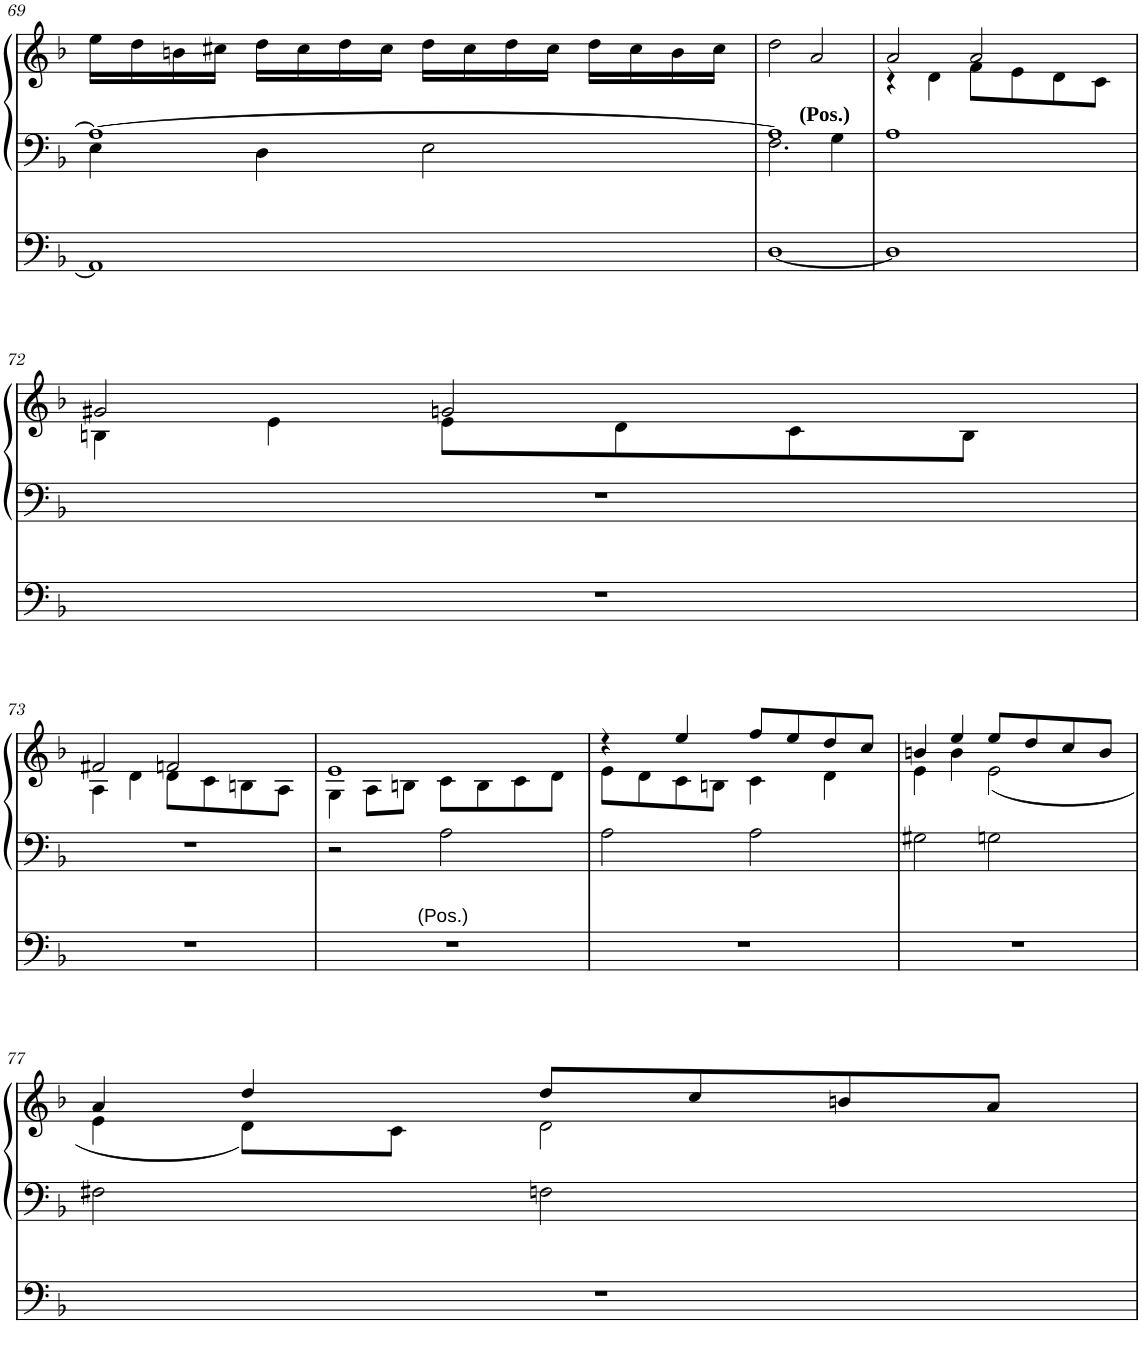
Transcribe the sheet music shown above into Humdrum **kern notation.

**kern	**kern	**kern
*part2	*part1	*part1
*staff3	*staff2	*staff1
*I"Pedal	*I"linke Hand	*
!!LO:PB:g=z
*clefF4	*clefF4	*clefG2
*k[b-]	*k[b-]	*k[b-]
*M4/4	*M4/4	*M4/4
=69	=69	=69
*	*^	*
1AA]	1A_	4E\	16ee\LL
.	.	.	16dd\
.	.	.	16bn\
.	.	.	16cc#X\JJ
.	.	4D\	16dd\LL
.	.	.	16cc#\
.	.	.	16dd\
.	.	.	16cc#\JJ
.	.	2E\	16dd\LL
.	.	.	16cc#\
.	.	.	16dd\
.	.	.	16cc#\JJ
.	.	.	16dd\LL
.	.	.	16cc#\
.	.	.	16b\
.	.	.	16cc#\JJ
=70	=70	=70	=70
[1D	1A]	2.F\	2dd\
!	!	!	!LO:TX:b:B:t=(Pos.)
.	.	.	2a/
.	.	4G\	.
*	*v	*v	*
=71	=71	=71
*	*	*^
1D]	1A	2a/	4r
.	.	.	4d\
.	.	2a/	8f\L
.	.	.	8e\
.	.	.	8d\
.	.	.	8c\J
!!LO:LB:g=z	!!
=72	=72	=72	=72
1r	1r	2g#X/	4Bn\
.	.	.	4e\
.	.	2gn/	8e\L
.	.	.	8d\
.	.	.	8c\
.	.	.	8B\J
!!LO:LB:g=z	!!
=73	=73	=73	=73
1r	1r	2f#X/	4A\
.	.	.	4d\
.	.	2fn/	8d\L
.	.	.	8c\
.	.	.	8Bn\
.	.	.	8A\J
=74	=74	=74	=74
1r	2r	1e	4G\
.	.	.	8A\L
.	.	.	8Bn\J
!	!LO:TX:b:t=(Pos.)	!	!
.	2A\	.	8c\L
.	.	.	8B\
.	.	.	8c\
.	.	.	8d\J
=75	=75	=75	=75
1r	2A\	4r	8e\L
.	.	.	8d\
.	.	4ee/	8c\
.	.	.	8Bn\J
.	2A\	8ff/L	4c\
.	.	8ee/	.
.	.	8dd/	4d\
.	.	8cc/J	.
=76	=76	=76	=76
1r	2G#X\	4bn/	4e\
.	.	4ee/	4b\
.	2Gn\	8ee/L	(2e\
.	.	8dd/	.
.	.	8cc/	.
.	.	8b/J	.
!!LO:LB:g=z	!!
=77	=77	=77	=77
1r	2F#X\	4a/	4e\
.	.	4dd/	8d\L)
.	.	.	8c\J
.	2Fn\	8dd/L	2d\
.	.	8cc/	.
.	.	8bn/	.
.	.	8a/J	.
*	*	*v	*v
=	=	=
*-	*-	*-
